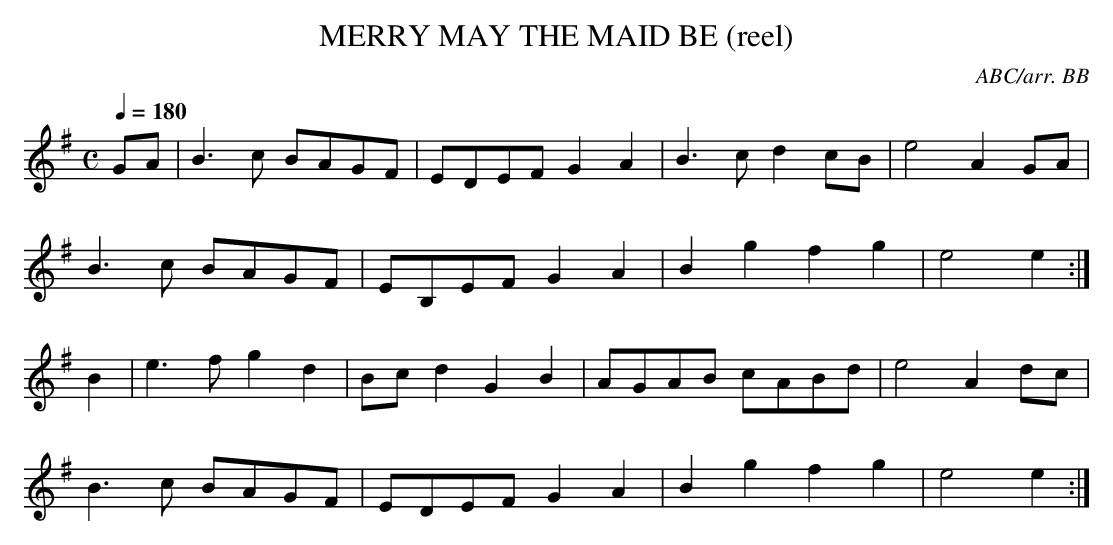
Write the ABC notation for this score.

X:1
T:MERRY MAY THE MAID BE (reel)
C:ABC/arr. BB
Y:"Scotch"
Q:1/4=180
M:C
L:1/8
K:Em
GA|B3c BAGF|EDEF G2A2|B3c d2cB|e4 A2GA|
B3c BAGF|EB,EF G2A2|B2g2 f2g2|e4 e2 :|
B2|e3f g2d2|Bcd2 G2B2|AGAB cABd|e4 A2dc|
B3c BAGF|EDEF G2A2|B2g2 f2g2|e4 e2 :|
